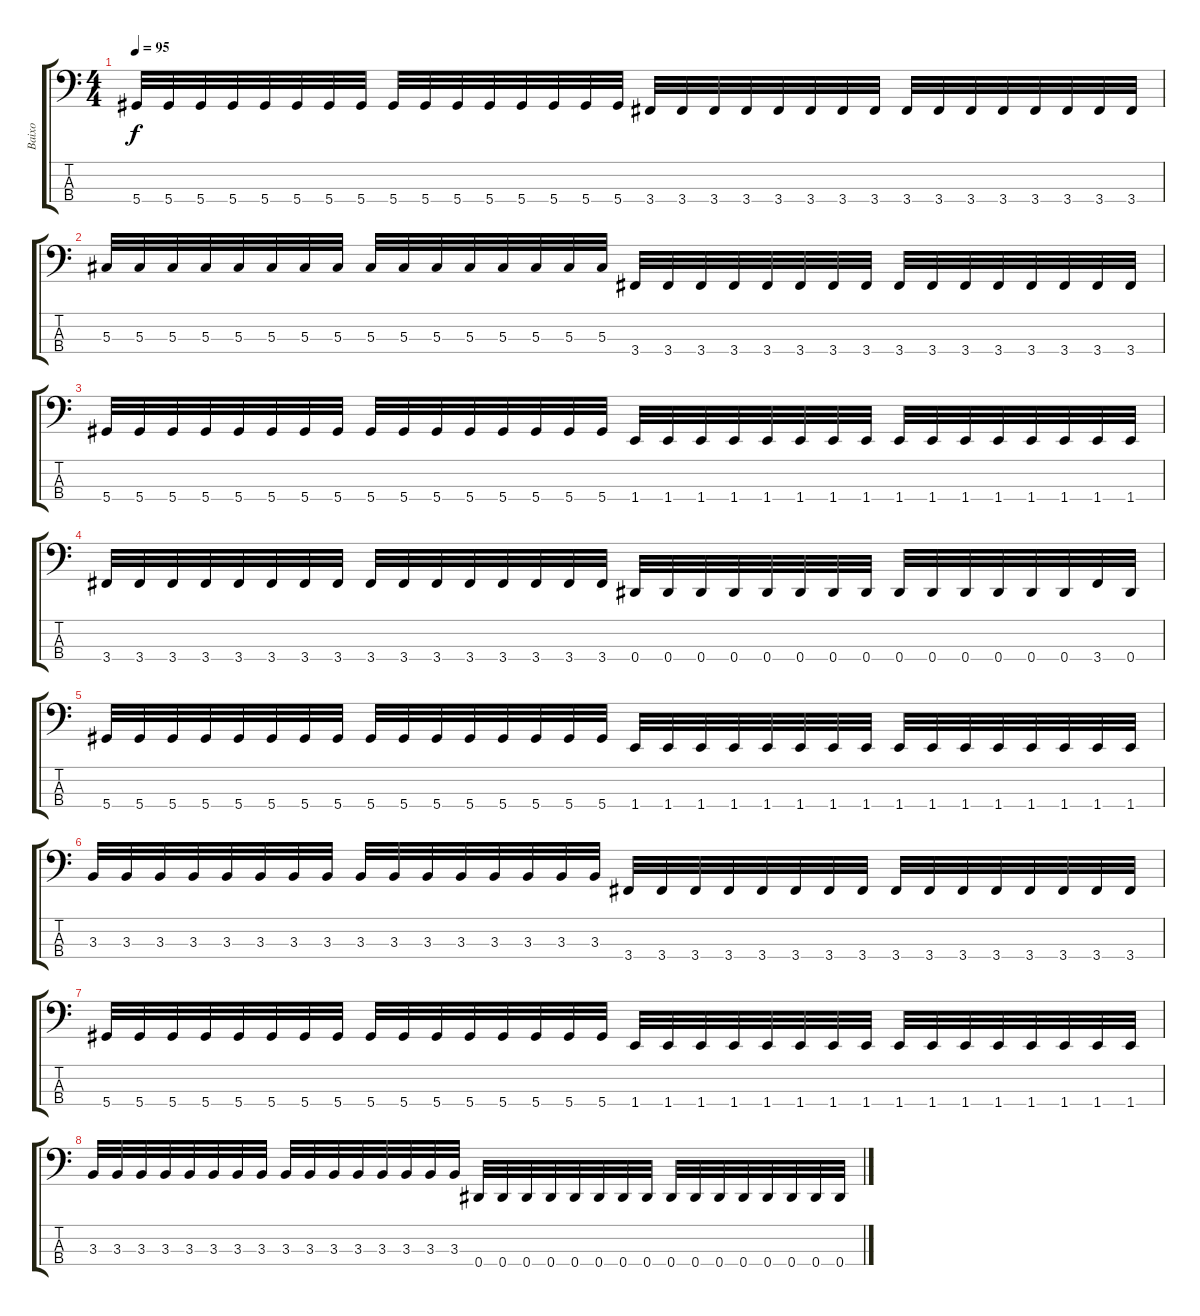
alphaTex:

\track ("Baixo" "Baixo") {instrument electricbassfinger}
\staff {score tabs}
\tuning (Gb2 Db2 Ab1 Eb1) {hide}
\ts (4 4)
\tempo 95
\clef f4
\ks c
5.4.32{dy f} 5.4.32 5.4.32 5.4.32 5.4.32 5.4.32 5.4.32 5.4.32 5.4.32 5.4.32 5.4.32 5.4.32 5.4.32 5.4.32 5.4.32 5.4.32 3.4.32 3.4.32 3.4.32 3.4.32 3.4.32 3.4.32 3.4.32 3.4.32 3.4.32 3.4.32 3.4.32 3.4.32 3.4.32 3.4.32 3.4.32 3.4.32 |
5.3.32 5.3.32 5.3.32 5.3.32 5.3.32 5.3.32 5.3.32 5.3.32 5.3.32 5.3.32 5.3.32 5.3.32 5.3.32 5.3.32 5.3.32 5.3.32 3.4.32 3.4.32 3.4.32 3.4.32 3.4.32 3.4.32 3.4.32 3.4.32 3.4.32 3.4.32 3.4.32 3.4.32 3.4.32 3.4.32 3.4.32 3.4.32 |
5.4.32 5.4.32 5.4.32 5.4.32 5.4.32 5.4.32 5.4.32 5.4.32 5.4.32 5.4.32 5.4.32 5.4.32 5.4.32 5.4.32 5.4.32 5.4.32 1.4.32 1.4.32 1.4.32 1.4.32 1.4.32 1.4.32 1.4.32 1.4.32 1.4.32 1.4.32 1.4.32 1.4.32 1.4.32 1.4.32 1.4.32 1.4.32 |
3.4.32 3.4.32 3.4.32 3.4.32 3.4.32 3.4.32 3.4.32 3.4.32 3.4.32 3.4.32 3.4.32 3.4.32 3.4.32 3.4.32 3.4.32 3.4.32 0.4.32 0.4.32 0.4.32 0.4.32 0.4.32 0.4.32 0.4.32 0.4.32 0.4.32 0.4.32 0.4.32 0.4.32 0.4.32 0.4.32 3.4.32 0.4.32 |
5.4.32 5.4.32 5.4.32 5.4.32 5.4.32 5.4.32 5.4.32 5.4.32 5.4.32 5.4.32 5.4.32 5.4.32 5.4.32 5.4.32 5.4.32 5.4.32 1.4.32 1.4.32 1.4.32 1.4.32 1.4.32 1.4.32 1.4.32 1.4.32 1.4.32 1.4.32 1.4.32 1.4.32 1.4.32 1.4.32 1.4.32 1.4.32 |
3.3.32 3.3.32 3.3.32 3.3.32 3.3.32 3.3.32 3.3.32 3.3.32 3.3.32 3.3.32 3.3.32 3.3.32 3.3.32 3.3.32 3.3.32 3.3.32 3.4.32 3.4.32 3.4.32 3.4.32 3.4.32 3.4.32 3.4.32 3.4.32 3.4.32 3.4.32 3.4.32 3.4.32 3.4.32 3.4.32 3.4.32 3.4.32 |
5.4.32 5.4.32 5.4.32 5.4.32 5.4.32 5.4.32 5.4.32 5.4.32 5.4.32 5.4.32 5.4.32 5.4.32 5.4.32 5.4.32 5.4.32 5.4.32 1.4.32 1.4.32 1.4.32 1.4.32 1.4.32 1.4.32 1.4.32 1.4.32 1.4.32 1.4.32 1.4.32 1.4.32 1.4.32 1.4.32 1.4.32 1.4.32 |
3.3.32 3.3.32 3.3.32 3.3.32 3.3.32 3.3.32 3.3.32 3.3.32 3.3.32 3.3.32 3.3.32 3.3.32 3.3.32 3.3.32 3.3.32 3.3.32 0.4.32 0.4.32 0.4.32 0.4.32 0.4.32 0.4.32 0.4.32 0.4.32 0.4.32 0.4.32 0.4.32 0.4.32 0.4.32 0.4.32 0.4.32 0.4.32
